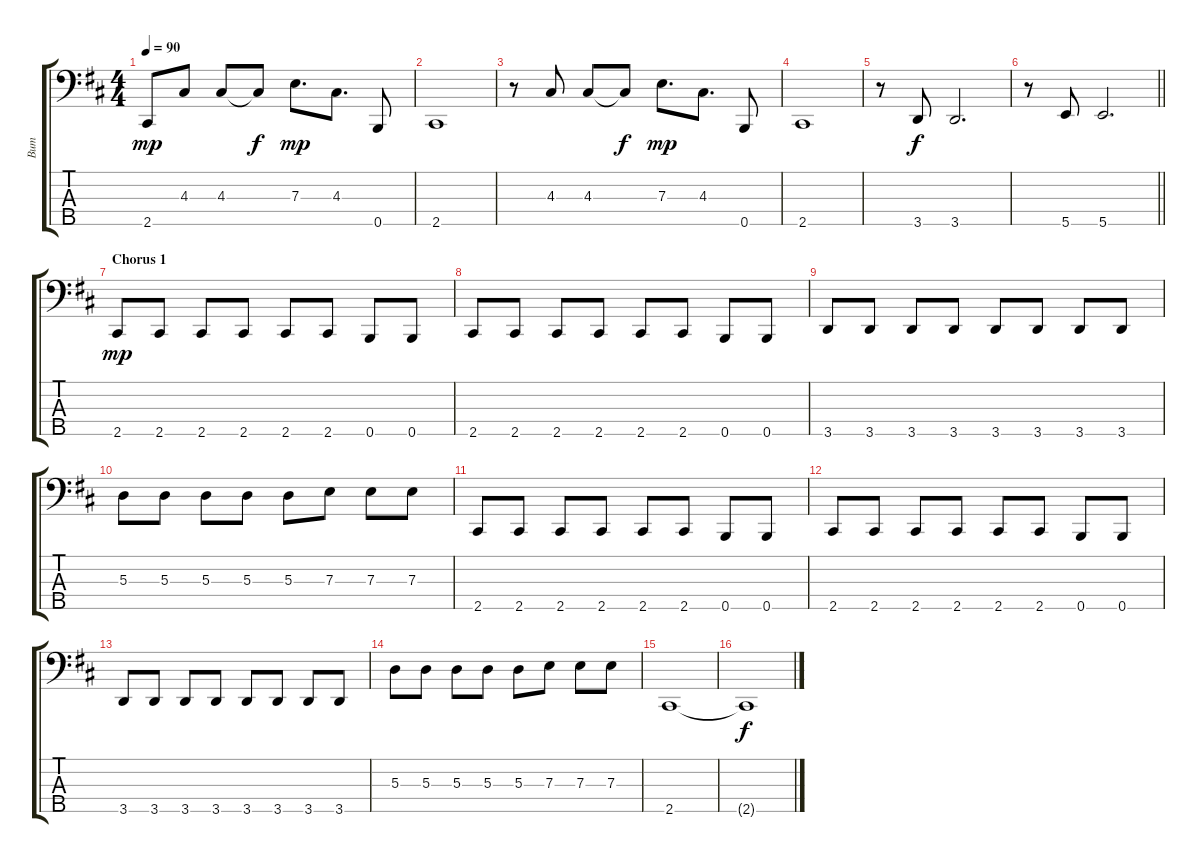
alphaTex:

\track ("Вит" "Вит") {instrument electricbassfinger}
\staff {score tabs}
\tuning (G2 D2 A1 E1 B0) {hide}
\ts (4 4)
\tempo 90
\clef f4
\ks bminor
2.5.8{dy mp} 4.3.8 4.3.8 4.3{t}.8{dy f} 7.3.8{d dy mp} 4.3.8{d} 0.5.8 |
2.5.1 |
r.8 4.3.8 4.3.8 4.3{t}.8{dy f} 7.3.8{d dy mp} 4.3.8{d} 0.5.8 |
2.5.1 |
r.8 3.5.8{dy f} 3.5.2{d} |
\barLineRight lightlight
r.8 5.5.8 5.5.2{d} |
\section ("" "Chorus 1")
2.5.8{dy mp} 2.5.8 2.5.8 2.5.8 2.5.8 2.5.8 0.5.8 0.5.8 |
2.5.8 2.5.8 2.5.8 2.5.8 2.5.8 2.5.8 0.5.8 0.5.8 |
3.5.8 3.5.8 3.5.8 3.5.8 3.5.8 3.5.8 3.5.8 3.5.8 |
5.3.8 5.3.8 5.3.8 5.3.8 5.3.8 7.3.8 7.3.8 7.3.8 |
2.5.8 2.5.8 2.5.8 2.5.8 2.5.8 2.5.8 0.5.8 0.5.8 |
2.5.8 2.5.8 2.5.8 2.5.8 2.5.8 2.5.8 0.5.8 0.5.8 |
3.5.8 3.5.8 3.5.8 3.5.8 3.5.8 3.5.8 3.5.8 3.5.8 |
5.3.8 5.3.8 5.3.8 5.3.8 5.3.8 7.3.8 7.3.8 7.3.8 |
2.5.1 |
2.5{t}.1{dy f}
